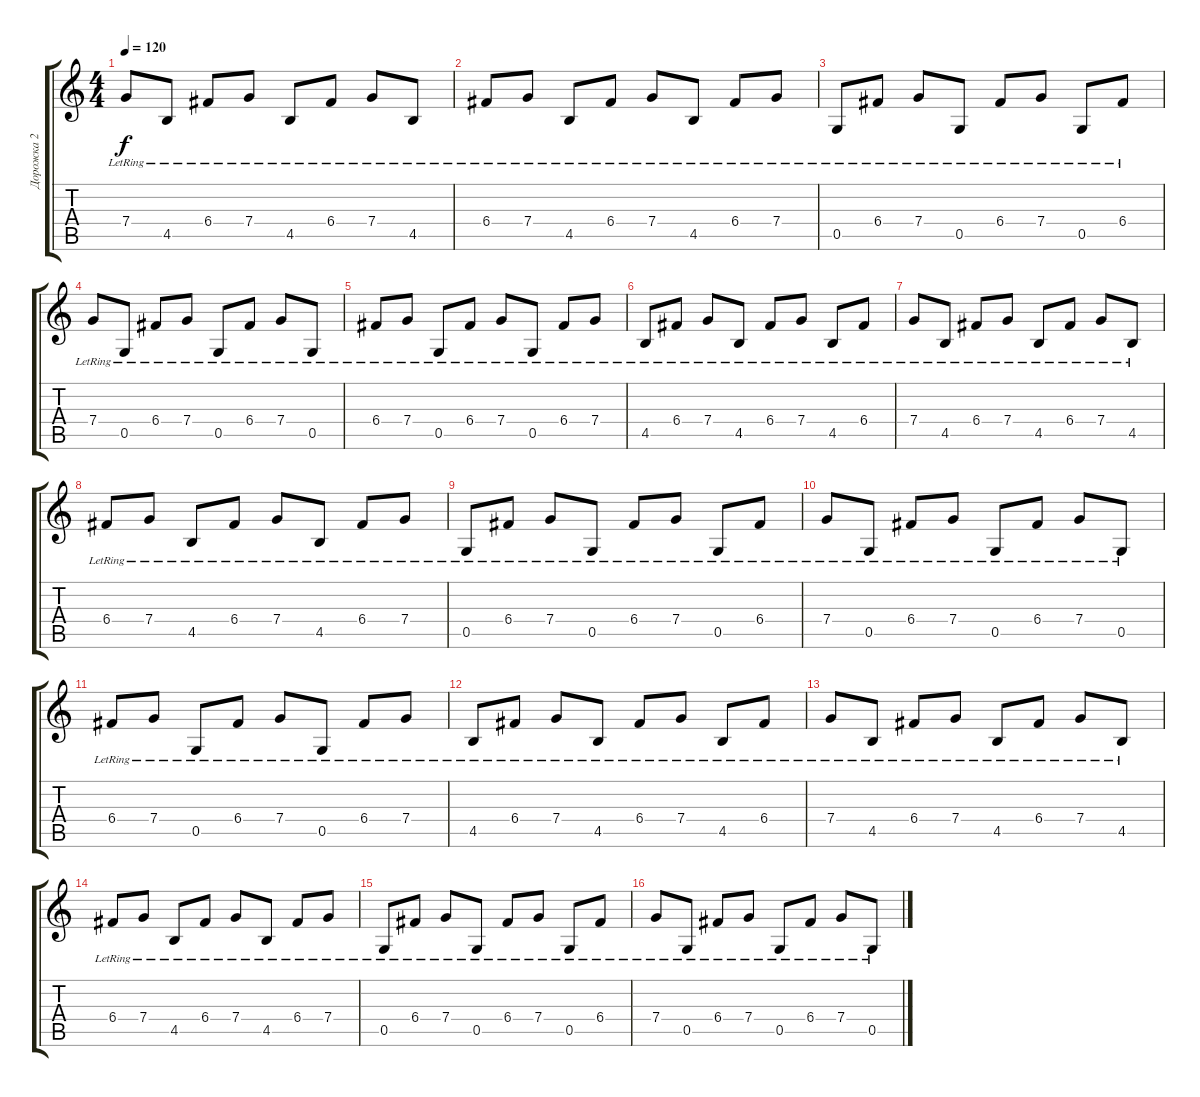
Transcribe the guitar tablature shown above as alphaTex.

\track ("Дорожка 2" "Дорожка 2") {instrument acousticguitarsteel}
\staff {score tabs}
\tuning (D4 A3 F3 C3 G2 C2) {hide}
\ts (4 4)
\tempo 120
\clef g2
\ks c
7.4{lr}.8{dy f} 4.5{lr}.8 6.4{lr}.8 7.4{lr}.8 4.5{lr}.8 6.4{lr}.8 7.4{lr}.8 4.5{lr}.8 |
6.4{lr}.8 7.4{lr}.8 4.5{lr}.8 6.4{lr}.8 7.4{lr}.8 4.5{lr}.8 6.4{lr}.8 7.4{lr}.8 |
0.5{lr}.8 6.4{lr}.8 7.4{lr}.8 0.5{lr}.8 6.4{lr}.8 7.4{lr}.8 0.5{lr}.8 6.4{lr}.8 |
7.4{lr}.8 0.5{lr}.8 6.4{lr}.8 7.4{lr}.8 0.5{lr}.8 6.4{lr}.8 7.4{lr}.8 0.5{lr}.8 |
6.4{lr}.8 7.4{lr}.8 0.5{lr}.8 6.4{lr}.8 7.4{lr}.8 0.5{lr}.8 6.4{lr}.8 7.4{lr}.8 |
4.5{lr}.8 6.4{lr}.8 7.4{lr}.8 4.5{lr}.8 6.4{lr}.8 7.4{lr}.8 4.5{lr}.8 6.4{lr}.8 |
7.4{lr}.8 4.5{lr}.8 6.4{lr}.8 7.4{lr}.8 4.5{lr}.8 6.4{lr}.8 7.4{lr}.8 4.5{lr}.8 |
6.4{lr}.8 7.4{lr}.8 4.5{lr}.8 6.4{lr}.8 7.4{lr}.8 4.5{lr}.8 6.4{lr}.8 7.4{lr}.8 |
0.5{lr}.8 6.4{lr}.8 7.4{lr}.8 0.5{lr}.8 6.4{lr}.8 7.4{lr}.8 0.5{lr}.8 6.4{lr}.8 |
7.4{lr}.8 0.5{lr}.8 6.4{lr}.8 7.4{lr}.8 0.5{lr}.8 6.4{lr}.8 7.4{lr}.8 0.5{lr}.8 |
6.4{lr}.8 7.4{lr}.8 0.5{lr}.8 6.4{lr}.8 7.4{lr}.8 0.5{lr}.8 6.4{lr}.8 7.4{lr}.8 |
4.5{lr}.8 6.4{lr}.8 7.4{lr}.8 4.5{lr}.8 6.4{lr}.8 7.4{lr}.8 4.5{lr}.8 6.4{lr}.8 |
7.4{lr}.8 4.5{lr}.8 6.4{lr}.8 7.4{lr}.8 4.5{lr}.8 6.4{lr}.8 7.4{lr}.8 4.5{lr}.8 |
6.4{lr}.8 7.4{lr}.8 4.5{lr}.8 6.4{lr}.8 7.4{lr}.8 4.5{lr}.8 6.4{lr}.8 7.4{lr}.8 |
0.5{lr}.8 6.4{lr}.8 7.4{lr}.8 0.5{lr}.8 6.4{lr}.8 7.4{lr}.8 0.5{lr}.8 6.4{lr}.8 |
7.4{lr}.8 0.5{lr}.8 6.4{lr}.8 7.4{lr}.8 0.5{lr}.8 6.4{lr}.8 7.4{lr}.8 0.5{lr}.8
